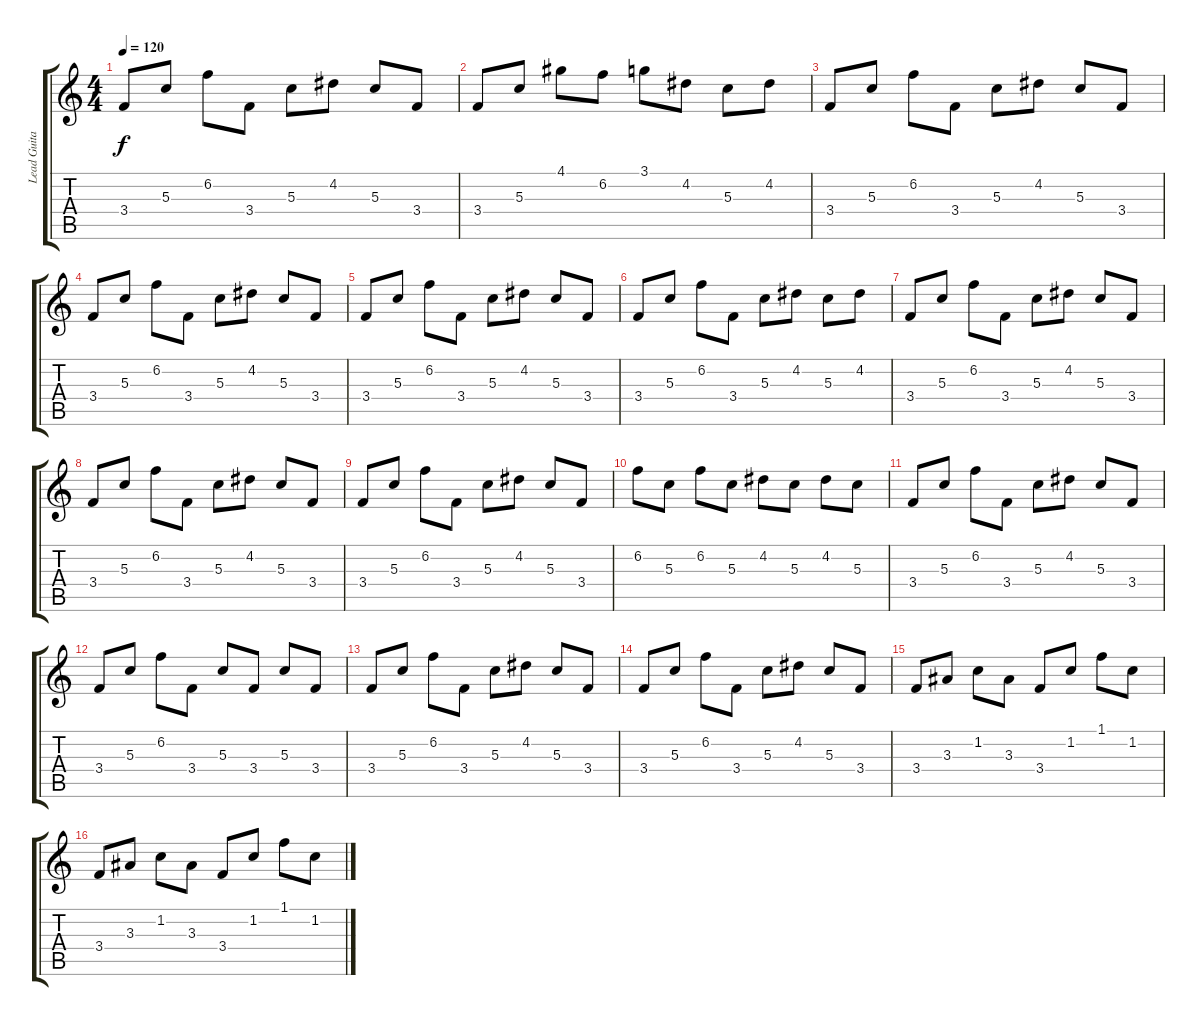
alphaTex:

\track ("Lead Guitar" "Lead Guita") {instrument electricguitarclean}
\staff {score tabs}
\tuning (E4 B3 G3 D3 A2 E2) {hide}
\ts (4 4)
\tempo 120
\clef g2
\ks c
3.4.8{dy f} 5.3.8 6.2.8 3.4.8 5.3.8 4.2.8 5.3.8 3.4.8 |
3.4.8 5.3.8 4.1.8 6.2.8 3.1.8 4.2.8 5.3.8 4.2.8 |
3.4.8 5.3.8 6.2.8 3.4.8 5.3.8 4.2.8 5.3.8 3.4.8 |
3.4.8 5.3.8 6.2.8 3.4.8 5.3.8 4.2.8 5.3.8 3.4.8 |
3.4.8 5.3.8 6.2.8 3.4.8 5.3.8 4.2.8 5.3.8 3.4.8 |
3.4.8 5.3.8 6.2.8 3.4.8 5.3.8 4.2.8 5.3.8 4.2.8 |
3.4.8 5.3.8 6.2.8 3.4.8 5.3.8 4.2.8 5.3.8 3.4.8 |
3.4.8 5.3.8 6.2.8 3.4.8 5.3.8 4.2.8 5.3.8 3.4.8 |
3.4.8 5.3.8 6.2.8 3.4.8 5.3.8 4.2.8 5.3.8 3.4.8 |
6.2.8 5.3.8 6.2.8 5.3.8 4.2.8 5.3.8 4.2.8 5.3.8 |
3.4.8 5.3.8 6.2.8 3.4.8 5.3.8 4.2.8 5.3.8 3.4.8 |
3.4.8 5.3.8 6.2.8 3.4.8 5.3.8 3.4.8 5.3.8 3.4.8 |
3.4.8 5.3.8 6.2.8 3.4.8 5.3.8 4.2.8 5.3.8 3.4.8 |
3.4.8 5.3.8 6.2.8 3.4.8 5.3.8 4.2.8 5.3.8 3.4.8 |
3.4.8 3.3.8 1.2.8 3.3.8 3.4.8 1.2.8 1.1.8 1.2.8 |
3.4.8 3.3.8 1.2.8 3.3.8 3.4.8 1.2.8 1.1.8 1.2.8
